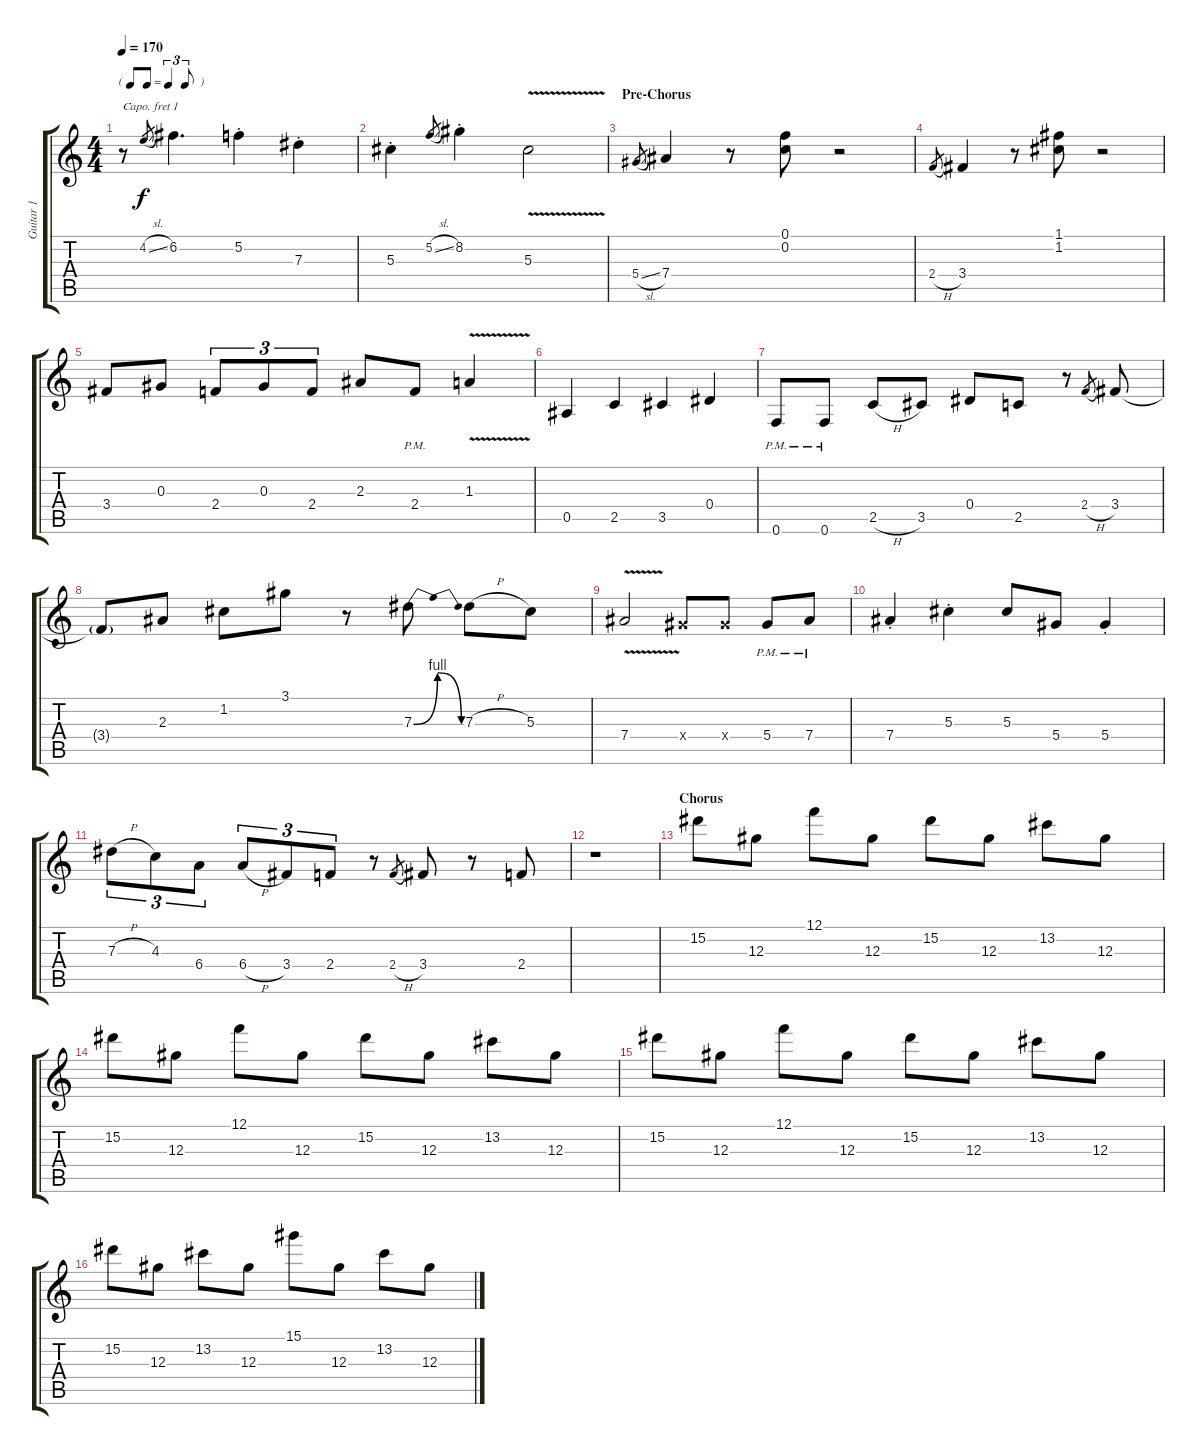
\track ("Guitar 1" "Guitar 1") {instrument distortionguitar}
\staff {score tabs}
\capo 1
\tuning (E4 B3 G3 D3 A2 E2) {hide}
\ts (4 4)
\tf triplet8th
\tempo 170
\clef g2
\ks c
r.8{dy f} 4.2{sl}.8{gr} 6.2.4{d} 5.2{st}.4 7.3{st}.4 |
5.3{st}.4 5.2{sl}.8{gr} 8.2{st}.4 5.3{v}.2 |
\section ("" "Pre-Chorus")
5.4{sl}.8{gr} 7.4.4 r.8 (0.1 0.2).8 r.2 |
2.4{h}.8{gr} 3.4.4 r.8 (1.1 1.2).8 r.2 |
3.4.8 0.3.8 2.4.8{tu (3 2)} 0.3.8{tu (3 2)} 2.4.8{tu (3 2)} 2.3.8 2.4{pm}.8 1.3{v}.4 |
0.5.4 2.5.4 3.5.4 0.4.4 |
0.6{pm}.8 0.6{pm}.8 2.5{h}.8 3.5.8 0.4.8 2.5.8 r.8 2.4{h}.8{gr} 3.4.8 |
3.4{g t}.8 2.3.8 1.2.8 3.1.8 r.8 7.3{be (bendrelease 0 0 30 4 30 4 60 0)}.8 7.3{h}.8 5.3.8 |
7.4{v}.2 5.4{x}.8 5.4{x}.8 5.4{pm}.8 7.4{pm}.8 |
7.4{st}.4 5.3{st}.4 5.3.8 5.4.8 5.4{st}.4 |
7.3{h}.8{tu (3 2)} 4.3.8{tu (3 2)} 6.4.8{tu (3 2)} 6.4{h}.8{tu (3 2)} 3.4.8{tu (3 2)} 2.4.8{tu (3 2)} r.8 2.4{h}.8{gr} 3.4.8 r.8 2.4.8 |
r.1 |
\section ("" "Chorus")
15.2.8 12.3.8 12.1.8 12.3.8 15.2.8 12.3.8 13.2.8 12.3.8 |
15.2.8 12.3.8 12.1.8 12.3.8 15.2.8 12.3.8 13.2.8 12.3.8 |
15.2.8 12.3.8 12.1.8 12.3.8 15.2.8 12.3.8 13.2.8 12.3.8 |
15.2.8 12.3.8 13.2.8 12.3.8 15.1.8 12.3.8 13.2.8 12.3.8
